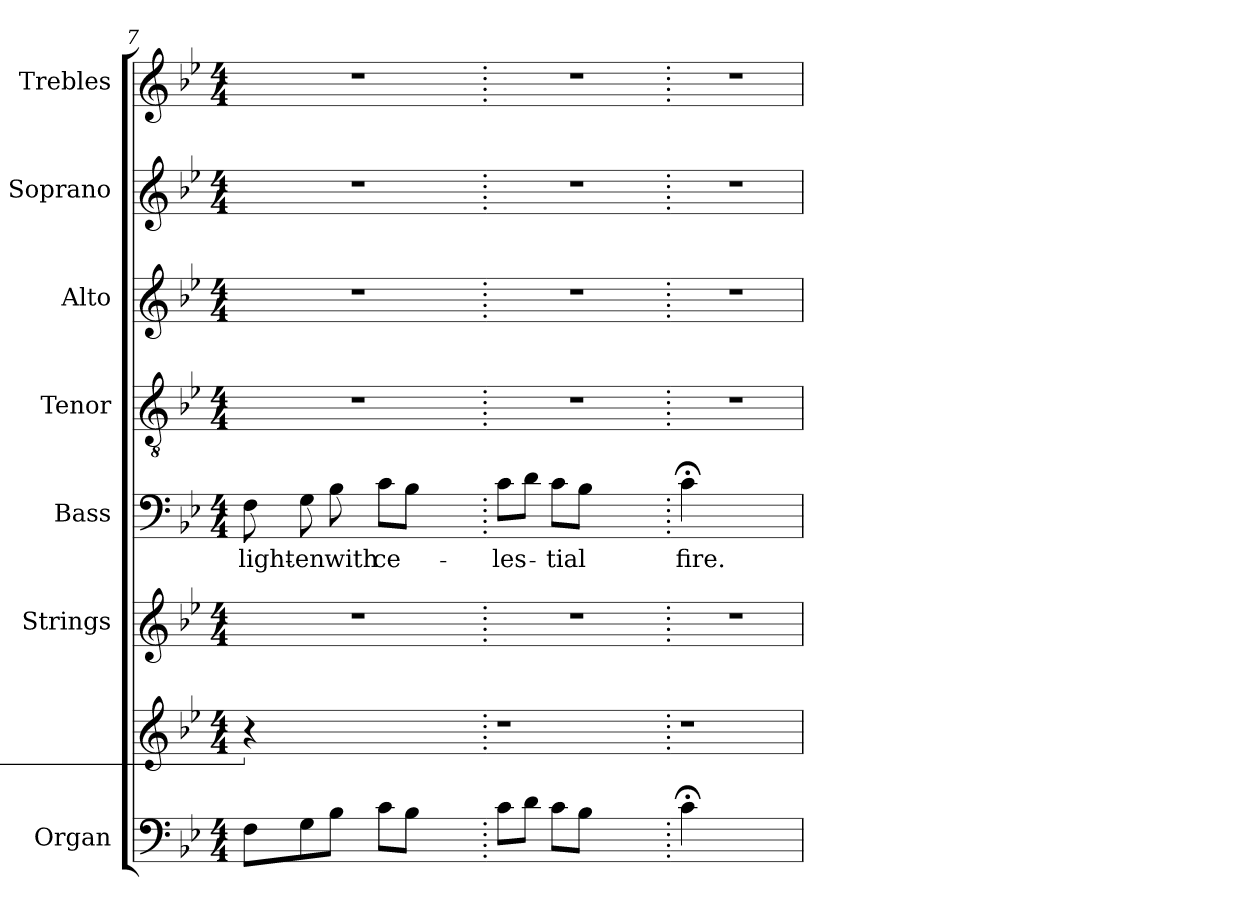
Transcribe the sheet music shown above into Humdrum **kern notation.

**kern	**kern	**kern	**kern	**text	**kern	**kern	**kern	**kern
*part7	*part7	*part6	*part5	*part5	*part4	*part3	*part2	*part1
*staff8	*staff7	*staff6	*staff5	*staff5	*staff4	*staff3	*staff2	*staff1
*I"Organ	*	*I"Strings	*I"Bass	*	*I"Tenor	*I"Alto	*I"Soprano	*I"Trebles
*I'Org.	*	*I'Strings	*I'B.	*	*I'T.	*I'A.	*I'S.	*
*clefF4	*clefG2	*clefG2	*clefF4	*	*clefGv2	*clefG2	*clefG2	*clefG2
*	*	*	*	*	*ITrd7c12	*	*	*
*k[b-e-]	*k[b-e-]	*k[b-e-]	*k[b-e-]	*	*k[b-e-]	*k[b-e-]	*k[b-e-]	*k[b-e-]
*B-:	*B-:	*B-:	*B-:	*	*B-:	*B-:	*B-:	*B-:
*M4/4	*M4/4	*M4/4	*M4/4	*	*M4/4	*M4/4	*M4/4	*M4/4
=7	=7	=7	=7	=7	=7	=7	=7	=7
!	!LO:N:vis=1	!LO:N:vis=1	!	!	!	!	!	!
!	!	!	!	!LO:LY:b:color=#000000	!LO:N:vis=1	!LO:N:vis=1	!LO:N:vis=1	!LO:N:vis=1
8Fi\L	8%5r	1r	8Fi\	light-	1r	1r	1r	1r
!	!	!	!	!LO:LY:b:color=#000000	!	!	!	!
8Gi\	.	.	8Gi\	-en	.	.	.	.
!	!	!	!	!LO:LY:b:color=#000000	!	!	!	!
8B-i\J	.	.	8B-i\	with	.	.	.	.
!	!	!	!	!LO:LY:b:color=#000000	!	!	!	!
8ci\L	.	.	8ci\L	ce-	.	.	.	.
8B-i\J	.	.	8B-i\J	.	.	.	.	.
4.ryy	4.ryy	.	4.ryy	.	.	.	.	.
=8.	=8.	=8.	=8.	=8.	=8.	=8.	=8.	=8.
!	!LO:N:vis=1	!LO:N:vis=1	!	!	!	!	!	!
!	!	!	!	!LO:LY:b:color=#000000	!LO:N:vis=1	!LO:N:vis=1	!LO:N:vis=1	!LO:N:vis=1
8ci\L	2r	1r	8ci\L	-les-	1r	1r	1r	1r
8di\J	.	.	8di\J	.	.	.	.	.
!	!	!	!	!LO:LY:b:color=#000000	!	!	!	!
8ci\L	.	.	8ci\L	-tial	.	.	.	.
8B-i\J	.	.	8B-i\J	.	.	.	.	.
2ryy	2ryy	.	2ryy	.	.	.	.	.
=9.	=9.	=9.	=9.	=9.	=9.	=9.	=9.	=9.
!	!LO:N:vis=1	!LO:N:vis=1	!	!	!	!	!	!
!	!	!	!	!LO:LY:b:color=#000000	!LO:N:vis=1	!LO:N:vis=1	!LO:N:vis=1	!LO:N:vis=1
4c;i\	4r	1r	4c;i\	fire.	1r	1r	1r	1r
2.ryy	2.ryy	.	2.ryy	.	.	.	.	.
=	=	=	=	=	=	=	=	=
*-	*-	*-	*-	*-	*-	*-	*-	*-
